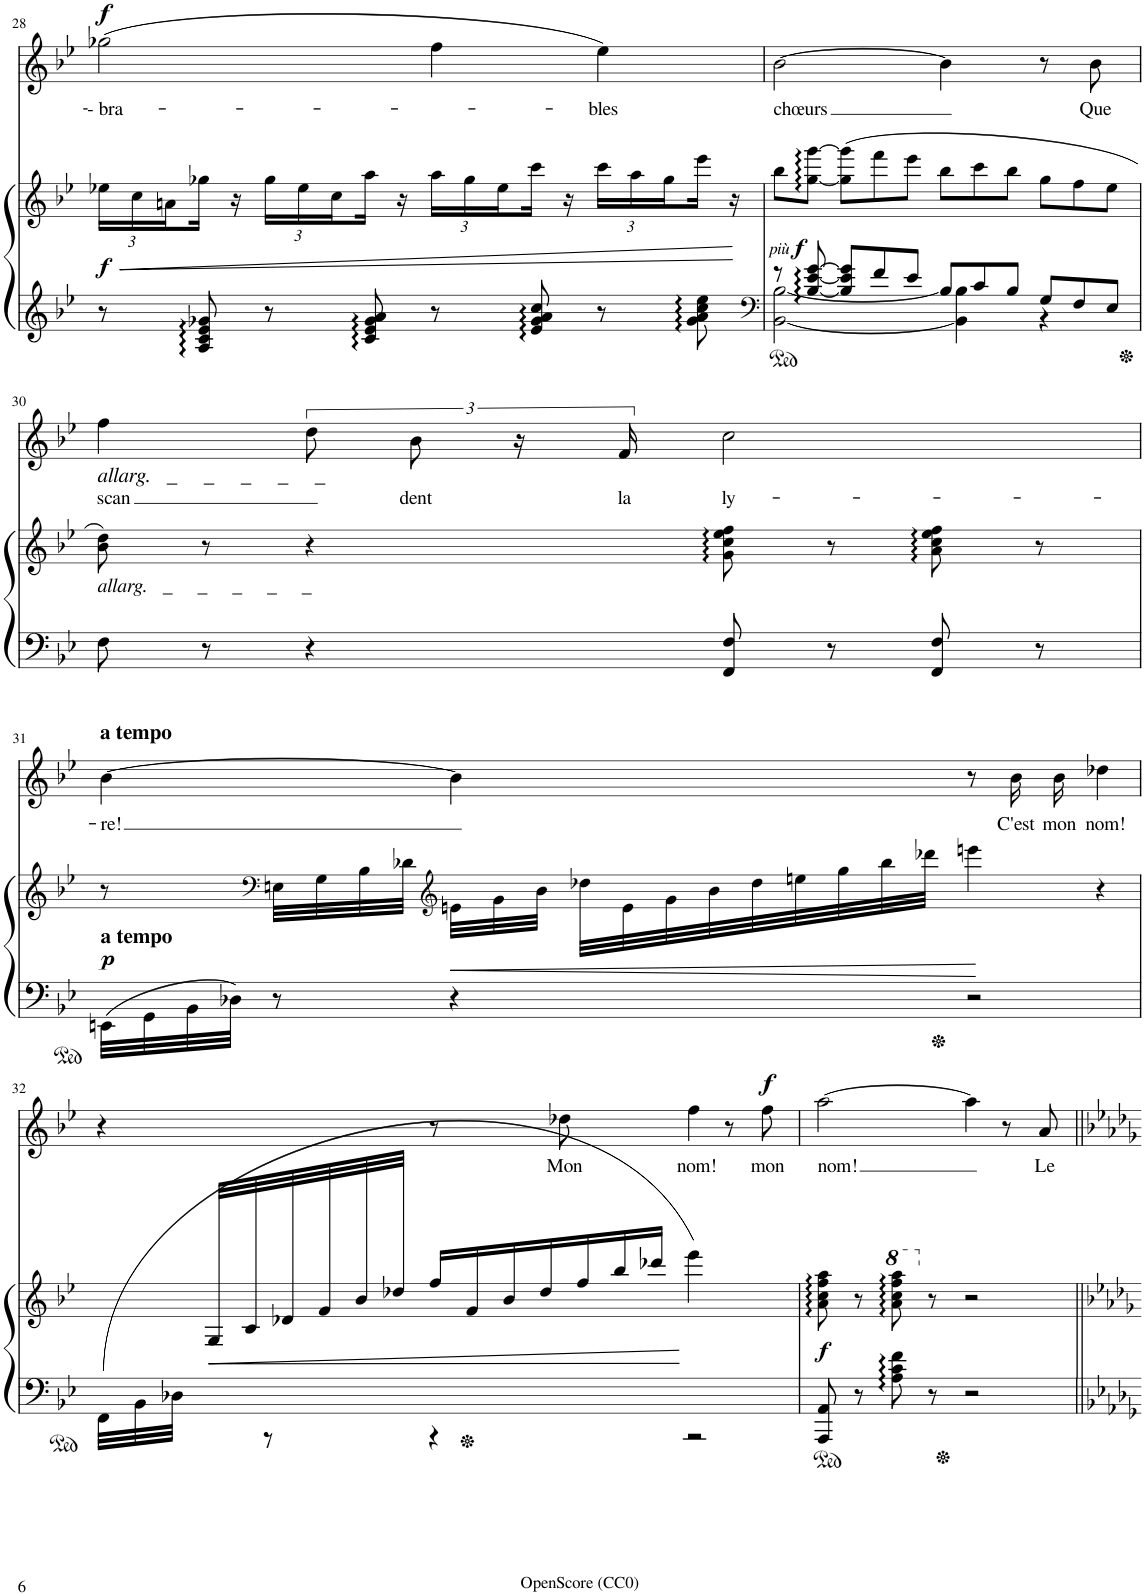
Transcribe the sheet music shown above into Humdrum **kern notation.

**kern	**kern	**dynam	**kern	**text	**dynam
*part2	*part2	*part2	*part1	*part1	*part1
*staff3	*staff2	*staff2/3	*staff1	*staff1	*staff1
*I"Piano	*	*	*I"Chant Voice	*	*
*I'Pno	*	*	*	*	*
!!LO:PB:g=z
*clefG2	*clefG2	*	*clefG2	*	*
*k[b-e-]	*k[b-e-]	*	*k[b-e-]	*	*
*M4/4	*M4/4	*	*M4/4	*	*
*met(c)	*met(c)	*	*met(c)	*	*
*	*Xbrackettup	*	*	*	*
=28	=28	=28	=28	=28	=28
!	!	!LO:HP:b	!	!LO:LY:b	!
!	!	!LO:DY:n=1:b	!	!	!LO:DY:a
8r	(24ee-X\LL	< f	(2gg-X\	-- bra-	f
.	24cc\	.	.	.	.
.	24an\)	.	.	.	.
8A/ 8c/ 8e-/ 8g-X/	16gg-X\JJ	.	.	.	.
.	16r	.	.	.	.
8r	(24gg-\LL	.	.	.	.
.	24ee-\	.	.	.	.
.	24cc\)	.	.	.	.
8c/ 8e-/ 8g-/ 8a/	16aa\JJ	.	.	.	.
.	16r	.	.	.	.
8r	(24aa\LL	.	4ff\	.	.
.	24gg-\	.	.	.	.
.	24ee-\)	.	.	.	.
8e-/ 8g-/ 8a/ 8cc/	16ccc\JJ	.	.	.	.
.	16r	.	.	.	.
!	!	!	!	!LO:LY:b	!
8r	(24ccc\LL	.	4ee-\)	-bles	.
.	24aa\	.	.	.	.
.	24gg-\)	.	.	.	.
8g-\ 8a\ 8cc\ 8ee-\	16eee-\JJ	.	.	.	.
.	16r	[	.	.	.
=29	=29	=29	=29	=29	=29
*clefF4	*	*	*	*	*
*^	*	*	*	*	*
!	!	!	!LO:DY:b	!	!LO:LY:b	!
!	!	!	!LO:DY:n=1:b	!	!	!
8r	[2BB-\ [2B-\	8bb-\L	other-dynamics f	[2b-\	chœurs	.
[<8B-/ [<8e-/ [8g/	.	[8gg\ [8ggg\J	.	.	.	.
12B-/] 12e-/] 12g/]L	.	(12gg\] 12ggg\]L	.	.	.	.
12f/	.	12fff\	.	.	.	.
12e-/J	.	12eee-\J	.	.	.	.
*Xbrackettup	*	*	*	*	*	*
12B-/L	4BB-\] 4B-\]	12bb-\L	.	4b-\]	.	.
12c/	.	12ccc\	.	.	.	.
12B-/J	.	12bb-\J	.	.	.	.
12G/L	4r	12gg\L	.	8r	.	.
12F/	.	12ff\	.	.	.	.
!	!	!	!	!	!LO:LY:b	!
.	.	.	.	8b-\	Que	.
12E-/J	.	12ee-\J	.	.	.	.
*v	*v	*	*	*	*	*
!!LO:LB:g=z
=30	=30	=30	=30	=30	=30
!	!	!	!LO:TX:b:i:t=allarg.   _     _     _     _     _	!	!
!	!LO:TX:b:i:t=allarg.   _     _     _     _     _	!	!	!	!
!	!	!	!	!LO:LY:b	!
8F\	8b-\ 8dd\)	.	4ff\	-scan	.
8r	8r	.	.	.	.
4r	4r	.	12dd\L	.	.
!	!	!	!	!LO:LY:b	!
.	.	.	12b-\J	dent	.
.	.	.	24r	.	.
!	!	!	!	!LO:LY:b	!
.	.	.	24f/	la	.
!	!	!	!	!LO:LY:b	!
8FF/ 8F/	8g\ 8cc\ 8ee-\ 8ff\	.	2cc\	ly-	.
8r	8r	.	.	.	.
8FF/ 8F/	8a\ 8cc\ 8ee-\ 8ff\	.	.	.	.
8r	8r	.	.	.	.
!!LO:LB:g=z
=31	=31	=31	=31	=31	=31
!	!	!	!LO:TX:a:B:t=a tempo	!	!
!LO:TX:a:B:t=a tempo	!	!	!	!	!
!	!	!LO:DY:a=2	!	!LO:LY:b	!
32EEn\LLL	8r	p	[4b-\	-re!	.
32GG\	.	.	.	.	.
32BB-\	.	.	.	.	.
32D-X\JJJ	.	.	.	.	.
*	*clefF4	*	*	*	*
8r	32En\LLL	.	.	.	.
.	32G\	.	.	.	.
.	32B-\	.	.	.	.
.	32d-X\JJJ	.	.	.	.
*	*clefG2	*	*	*	*
*	*brackettup	*	*	*	*
!	!	!LO:HP:b	!	!	!
4r	48en\LLL	<	4b-\]	.	.
.	48g\	.	.	.	.
.	48b-\JJJ	.	.	.	.
.	48dd-X\LLL	.	.	.	.
.	48e\	.	.	.	.
.	48g\	.	.	.	.
.	48b-\	.	.	.	.
.	48dd-\	.	.	.	.
.	48een\	.	.	.	.
.	48gg\	.	.	.	.
.	48bb-\	.	.	.	.
.	48ddd-X\JJJ	.	.	.	.
2r	4eeen\	[	8r	.	.
!	!	!	!	!LO:LY:b	!
.	.	.	16b-\LL	C'est	.
!	!	!	!	!LO:LY:b	!
.	.	.	16b-\JJ	mon	.
!	!	!	!	!LO:LY:b	!
.	4r	.	4dd-X\	nom!	.
!!LO:LB:g=z
=32	=32	=32	=32	=32	=32
*ped	*	*	*	*	*
*brackettup	*	*	*	*	*
*^	*^	*	*	*	*
(36FF\LLL	8ryy	1ryy	12ryy	.	4r	.	.
36BB-\	.	.	.	.	.	.	.
36D-X\JJJ	.	.	.	.	.	.	.
!	!	!	!	!LO:HP:b	!	!	!
3%2ryy	.	.	36F/LLL	<	.	.	.
.	.	.	36B-/	.	.	.	.
.	8r	.	.	.	.	.	.
.	.	.	36d-X/	.	.	.	.
.	.	.	36f/	.	.	.	.
.	.	.	36b-/	.	.	.	.
.	.	.	36dd-X/JJJ	.	.	.	.
*	*	*Xped	*	*	*	*	*
*	*	*	*Xbrackettup	*	*	*	*
.	4r	.	28ff/LL	.	8r	.	.
.	.	.	28f/	.	.	.	.
.	.	.	28b-/	.	.	.	.
.	.	.	28dd-/	.	.	.	.
!	!	!	!	!	!	!LO:LY:b	!
.	.	.	.	.	8dd-X\	Mon	.
.	.	.	28ff/	.	.	.	.
.	.	.	28bb-/	.	.	.	.
.	.	.	28ddd-X/JJ	.	.	.	.
!	!	!	!	!	!	!LO:LY:b	!
.	2r	.	4fff\)	[	4ff\	nom!	.
4ryy	.	.	4ryy	.	8r	.	.
!	!	!	!	!	!	!LO:LY:b	!LO:DY:a
.	.	.	.	.	8ff\	mon	f
*v	*v	*	*	*	*	*	*
*	*v	*v	*	*	*	*
=33	=33	=33	=33	=33	=33
!	!	!LO:DY:b	!	!LO:LY:b	!
8AAA/ 8AA/	8a\ 8cc\ 8ff\ 8aa\	f	[2aa\	nom!	.
8r	8r	.	.	.	.
*	*8va	*	*	*	*
8A\ 8c\ 8f\	8aa\ 8ccc\ 8fff\ 8aaa\	.	.	.	.
*	*X8va	*	*	*	*
8r	8r	.	.	.	.
2r	2r	.	4aa\]	.	.
.	.	.	8r	.	.
!	!	!	!	!LO:LY:b	!
.	.	.	8a/	Le	.
=||	=||	=||	=||	=||	=||
*-	*-	*-	*-	*-	*-
